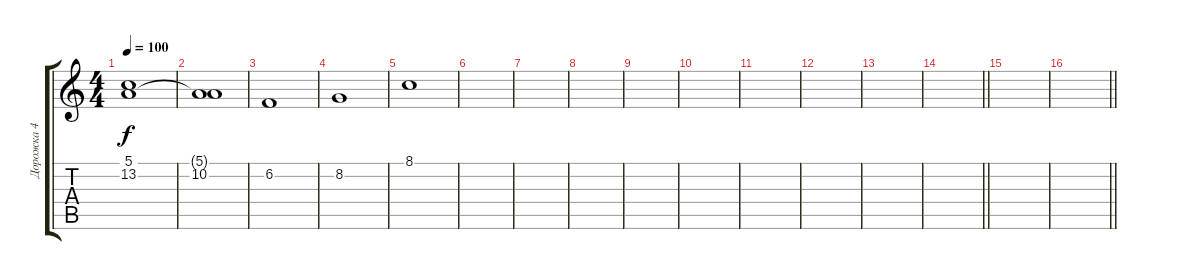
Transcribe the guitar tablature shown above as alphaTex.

\track ("Дорожка 4" "Дорожка 4") {instrument choiraahs}
\staff {score tabs}
\tuning (E4 B3 G3 D3 A2 E2) {hide}
\ts (4 4)
\tempo 100
\clef g2
\ks c
(5.1{t} 13.2).1{dy f} |
(5.1{t} 10.2).1 |
6.2.1 |
8.2.1 |
8.1.1 |
|
|
|
|
|
|
|
|
\barLineRight lightlight
|
|
\barLineRight lightlight
